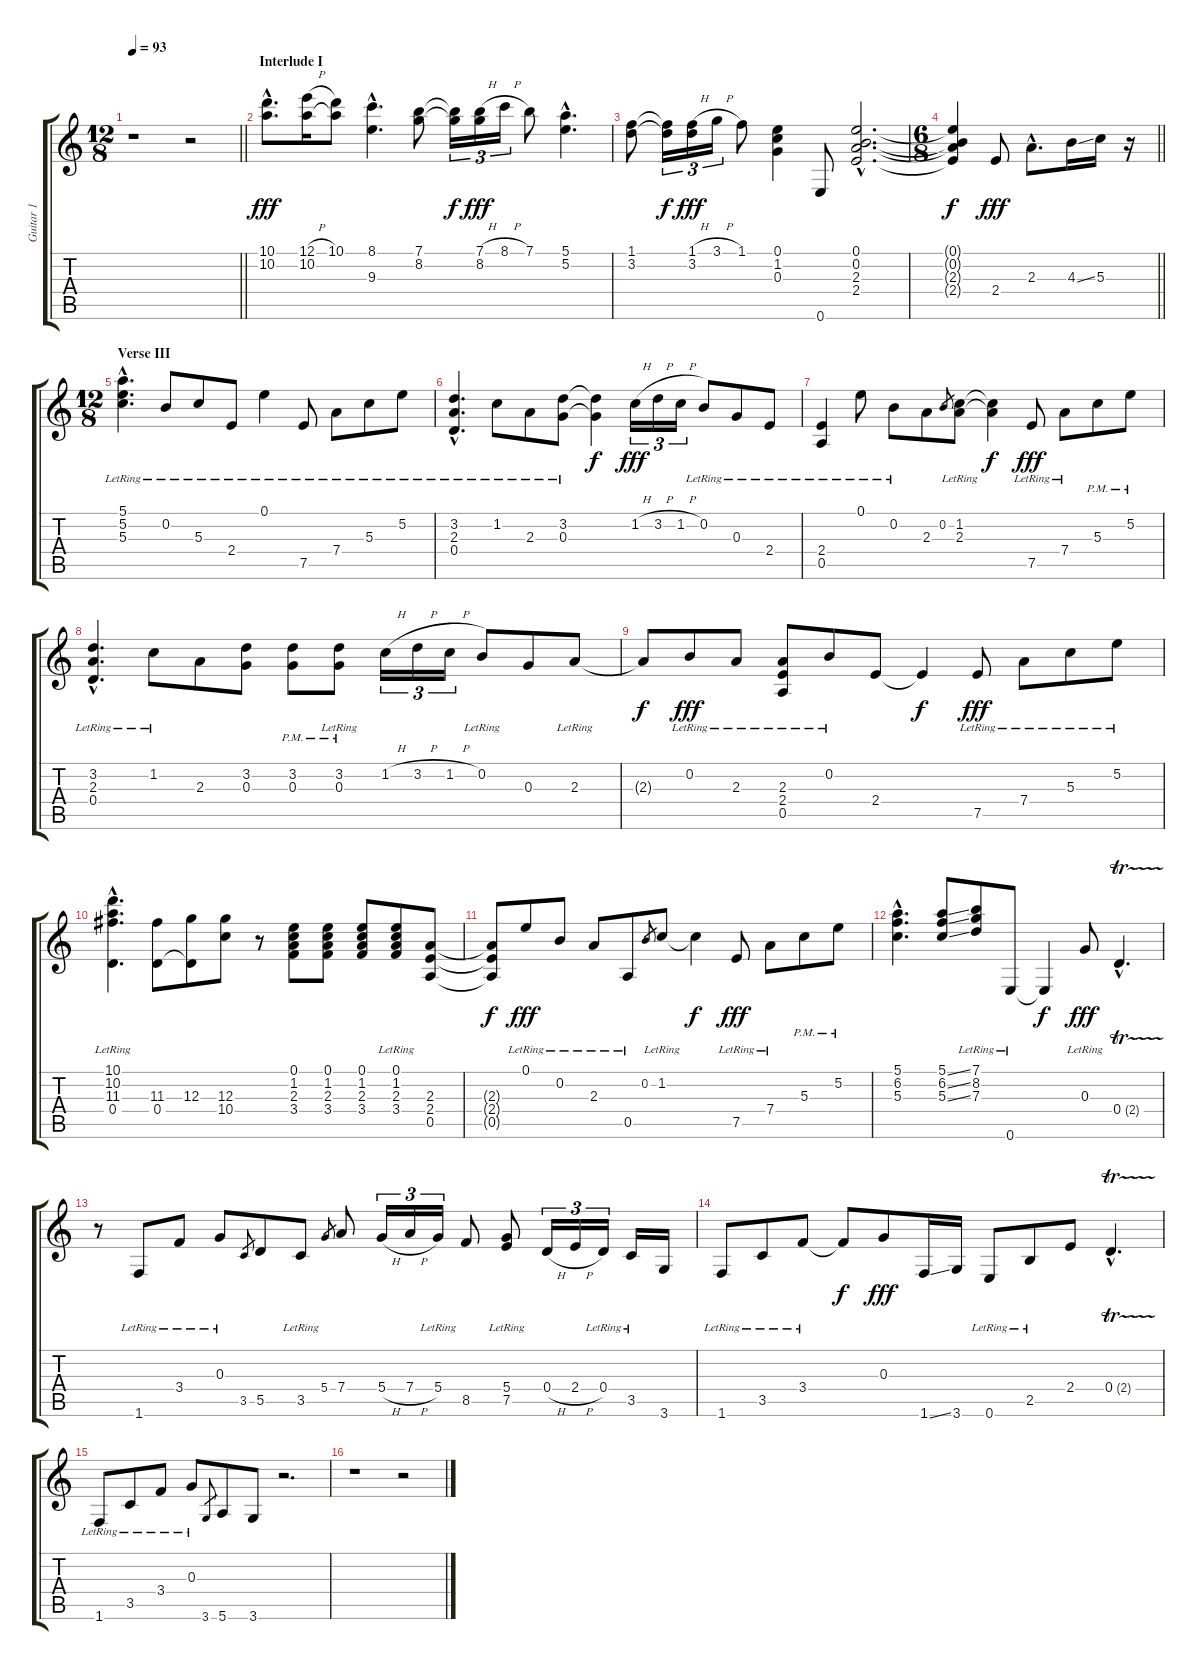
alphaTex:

\track ("Guitar 1" "Guitar 1") {instrument electricguitarclean}
\staff {score tabs}
\tuning (E4 B3 G3 D3 A2 E2) {hide}
\ts (12 8)
\tempo 93
\clef g2
\barLineRight lightlight
\ks c
r.1{dy fff} r.2 |
\section ("" "Interlude I")
(10.1{hac} 10.2{hac}).8{d} (12.1{h} 10.2).16 (10.1 10.2{t}).8 (8.1{hac} 9.3{hac}).4{d} (7.1 8.2).8 (7.1{t} 8.2{t}).16{tu (3 2) dy f} (7.1{h} 8.2).16{tu (3 2) dy fff} 8.1{h}.16{tu (3 2)} 7.1.8 (5.1{hac} 5.2{hac}).4{d} |
(1.1 3.2).8 (1.1{t} 3.2{t}).16{tu (3 2) dy f} (1.1{h} 3.2).16{tu (3 2) dy fff} 3.1{h}.16{tu (3 2)} 1.1.8 (0.1 1.2 0.3).4 0.6.8 (0.1{hac} 0.2{hac} 2.3{hac} 2.4{hac}).2{d} |
\ts (6 8)
\barLineRight lightlight
(0.1{t} 0.2{t} 2.3{t} 2.4{t}).4{dy f} 2.4.8{dy fff} 2.3{hac}.8{d} 4.3{ss}.16 5.3.16 r.16 |
\ts (12 8)
\section ("" "Verse III")
(5.1{hac lr} 5.2{hac lr} 5.3{hac lr}).4{d} 0.2{lr}.8 5.3{lr}.8 2.4{lr}.8 0.1{lr}.4 7.5{lr}.8 7.4{lr}.8 5.3{lr}.8 5.2{lr}.8 |
(3.2{hac} 2.3{hac lr} 0.4{hac lr}).4{d} 1.2{lr}.8 2.3{lr}.8 (3.2 0.3{lr}).8 (3.2{t} 0.3{t}).4{dy f} 1.2{h}.16{tu (3 2) dy fff} 3.2{h}.16{tu (3 2)} 1.2{h}.16{tu (3 2)} 0.2{lr}.8 0.3{lr}.8 2.4{lr}.8 |
(2.4{lr} 0.5{lr}).4 0.1{lr}.8 0.2{lr}.8 2.3.8 0.2.8{gr} (1.2{lr} 2.3{lr}).8 (1.2{t} 2.3{t}).4{dy f} 7.5{lr}.8{dy fff} 7.4{lr}.8 5.3{pm}.8 5.2{pm}.8 |
(3.2{hac} 2.3{hac lr} 0.4{hac lr}).4{d} 1.2{lr}.8 2.3.8 (3.2 0.3).8 (3.2{pm} 0.3{pm}).8 (3.2{pm} 0.3{lr}).8 1.2{h}.16{tu (3 2)} 3.2{h}.16{tu (3 2)} 1.2{h}.16{tu (3 2)} 0.2{lr}.8 0.3.8 2.3{lr}.8 |
2.3{t}.8{dy f} 0.2{lr}.8{dy fff} 2.3{lr}.8 (2.3{lr} 2.4{lr} 0.5{lr}).8 0.2{lr}.8 2.4.8 2.4{t}.4{dy f} 7.5{lr}.8{dy fff} 7.4{lr}.8 5.3{lr}.8 5.2{lr}.8 |
(10.1{hac lr} 10.2{hac lr} 11.3{hac lr} 0.4{hac}).4{d} (11.3 0.4).8 (12.3 0.4{t}).8 (12.3 10.4).8 r.8 (0.1 1.2 2.3 3.4).8 (0.1 1.2 2.3 3.4).8 (0.1 1.2 2.3 3.4).8 (0.1{lr} 1.2{lr} 2.3 3.4).8 (2.3 2.4 0.5).8 |
(2.3{t} 2.4{t} 0.5{t}).8{dy f} 0.1{lr}.8{dy fff} 0.2{lr}.8 2.3{lr}.8 0.5{lr}.8 0.2.8{gr} 1.2{lr}.8 1.2{t}.4{dy f} 7.5{lr}.8{dy fff} 7.4{lr}.8 5.3{pm}.8 5.2{pm}.8 |
(5.1{hac} 6.2{hac} 5.3{hac}).4{d} (5.1{ss} 6.2{ss} 5.3{ss}).8 (7.1{lr} 8.2{lr} 7.3{lr}).8 0.6{lr}.8 0.6{t}.4{dy f} 0.3{lr}.8{dy fff} 0.4{tr (2 32) hac}.4{d} |
r.8 1.6{lr}.8 3.4{lr}.8 0.3{lr}.8 3.5.8{gr} 5.5.8 3.5{lr}.8 5.4.8{gr} 7.4.8 5.4{h}.16{tu (3 2)} 7.4{h}.16{tu (3 2)} 5.4{lr}.16{tu (3 2)} 8.5.8 (5.4 7.5{lr}).8 0.4{h}.16{tu (3 2)} 2.4{h}.16{tu (3 2)} 0.4{lr}.16{tu (3 2)} 3.5{lr}.16 3.6.16 |
1.6{lr}.8 3.5{lr}.8 3.4{lr}.8 3.4{t}.8{dy f} 0.3.8{dy fff} 1.6{ss}.16 3.6.16 0.6{lr}.8 2.5{lr}.8 2.4.8 0.4{tr (2 32) hac}.4{d} |
1.6{lr}.8 3.5{lr}.8 3.4{lr}.8 0.3{lr}.8 3.6.8{gr} 5.6.8 3.6.8 r.2{d} |
r.1 r.2
